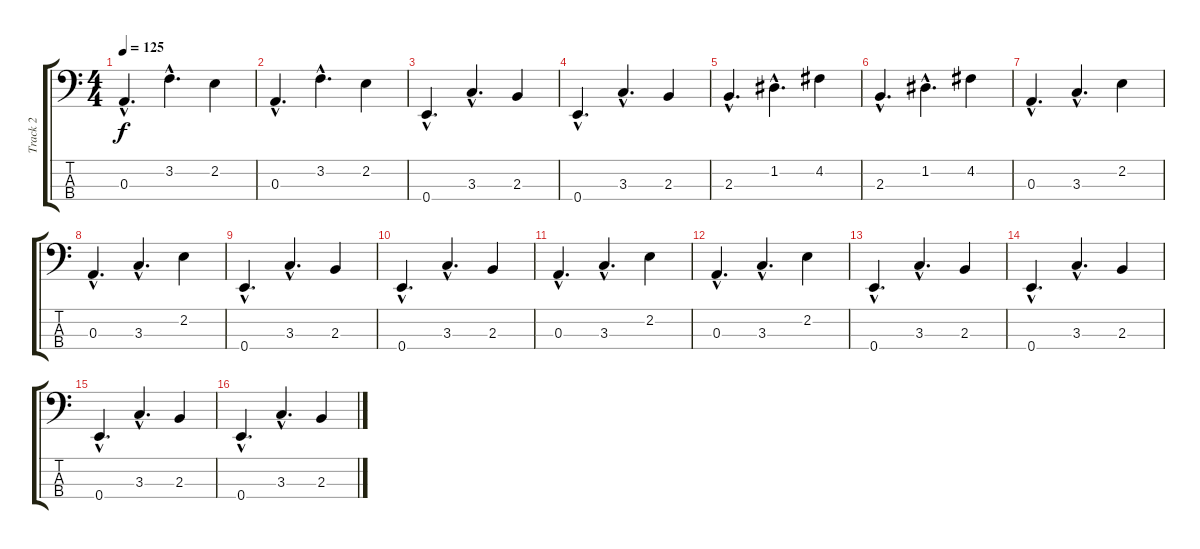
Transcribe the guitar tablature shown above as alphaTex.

\track ("Track 2" "Track 2") {instrument electricbasspick}
\staff {score tabs}
\tuning (G2 D2 A1 E1) {hide}
\ts (4 4)
\tempo 125
\clef f4
\ks c
0.3{hac}.4{d dy f} 3.2{hac}.4{d} 2.2.4 |
0.3{hac}.4{d} 3.2{hac}.4{d} 2.2.4 |
0.4{hac}.4{d} 3.3{hac}.4{d} 2.3.4 |
0.4{hac}.4{d} 3.3{hac}.4{d} 2.3.4 |
2.3{hac}.4{d} 1.2{hac}.4{d} 4.2.4 |
2.3{hac}.4{d} 1.2{hac}.4{d} 4.2.4 |
0.3{hac}.4{d} 3.3{hac}.4{d} 2.2.4 |
0.3{hac}.4{d} 3.3{hac}.4{d} 2.2.4 |
0.4{hac}.4{d} 3.3{hac}.4{d} 2.3.4 |
0.4{hac}.4{d} 3.3{hac}.4{d} 2.3.4 |
0.3{hac}.4{d} 3.3{hac}.4{d} 2.2.4 |
0.3{hac}.4{d} 3.3{hac}.4{d} 2.2.4 |
0.4{hac}.4{d} 3.3{hac}.4{d} 2.3.4 |
0.4{hac}.4{d} 3.3{hac}.4{d} 2.3.4 |
0.4{hac}.4{d} 3.3{hac}.4{d} 2.3.4 |
0.4{hac}.4{d} 3.3{hac}.4{d} 2.3.4
